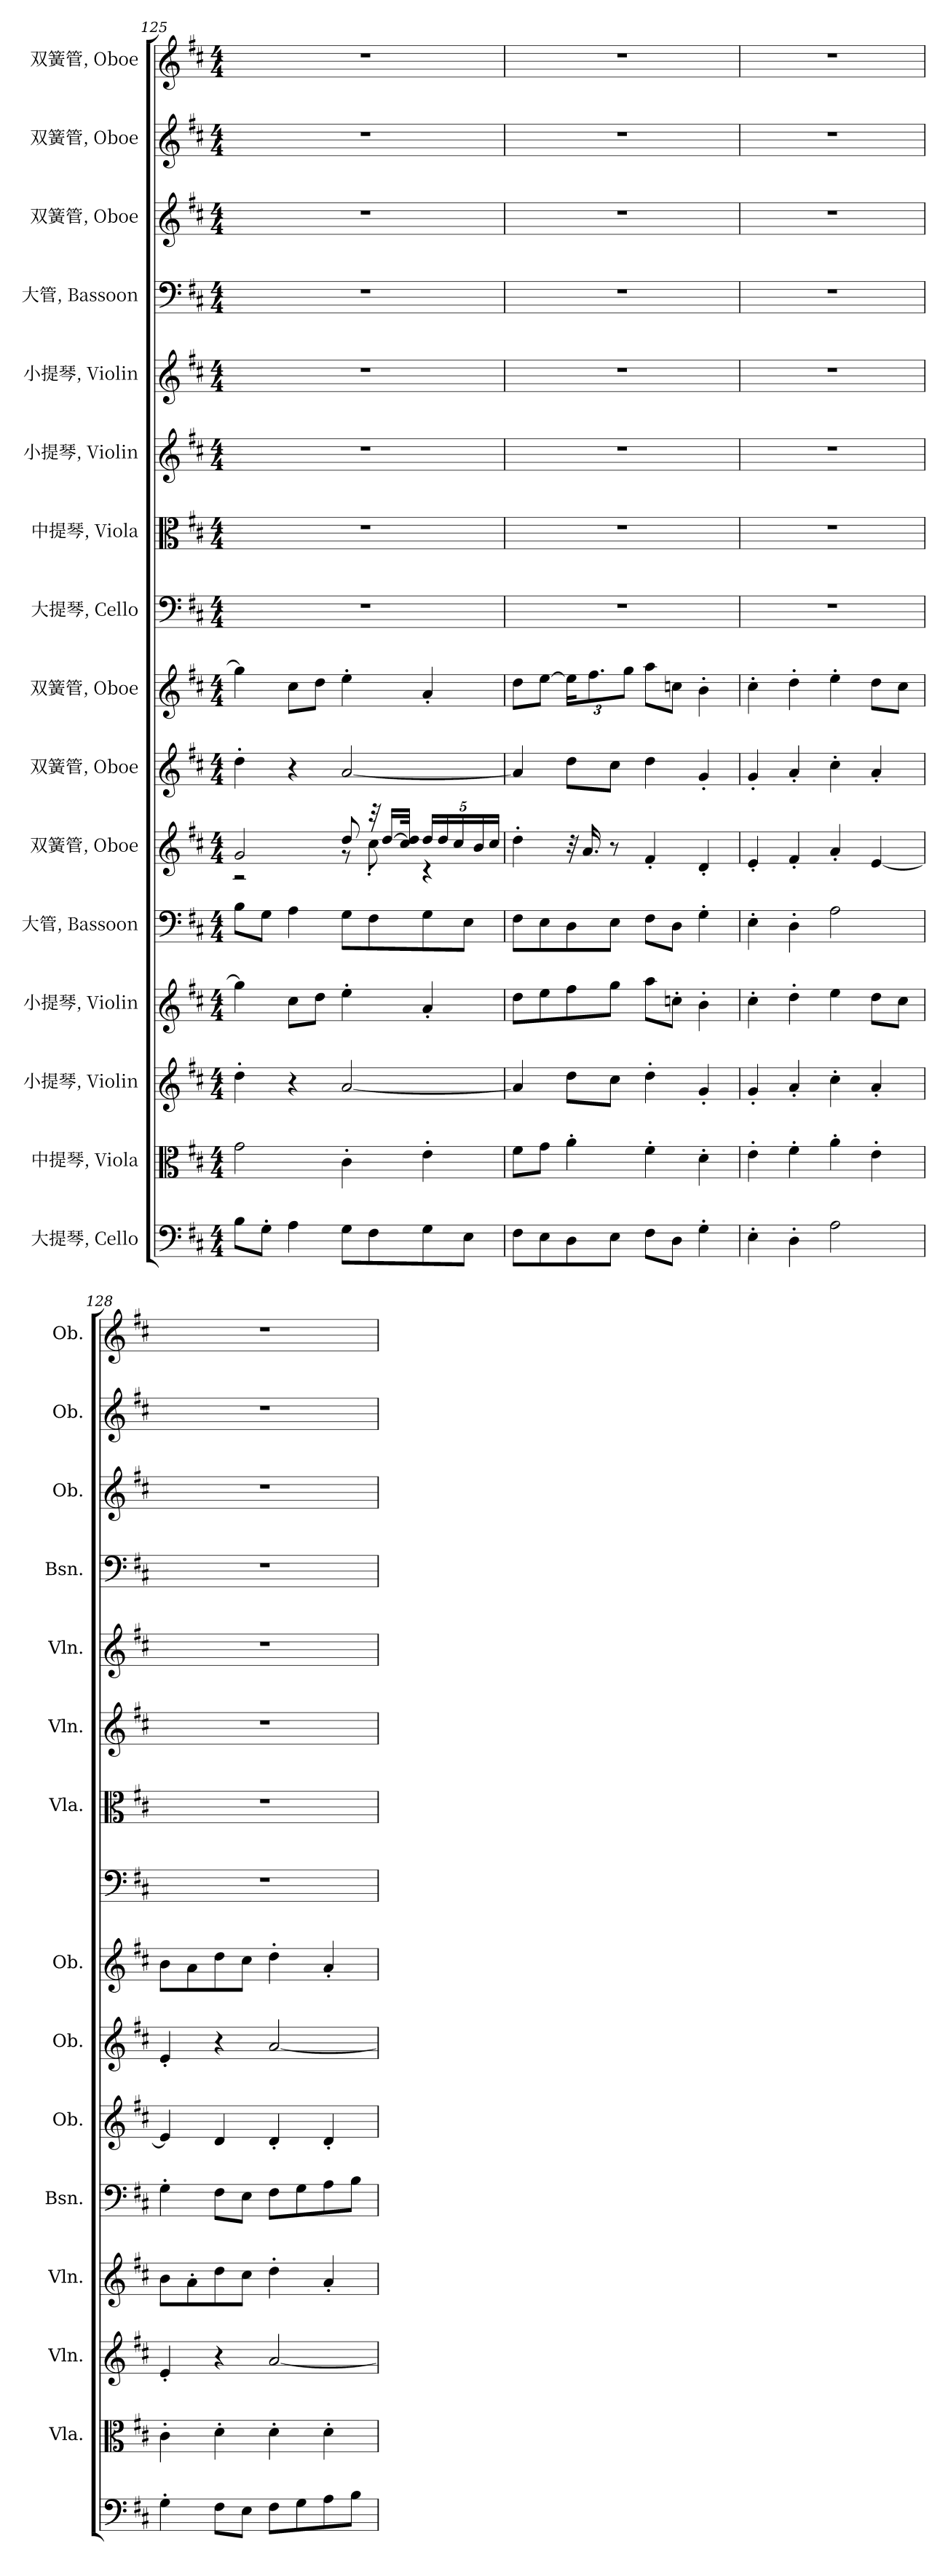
**kern	**kern	**kern	**kern	**kern	**kern	**kern	**kern	**kern	**kern	**kern	**kern	**kern	**kern	**kern	**kern
*part16	*part15	*part14	*part13	*part12	*part11	*part10	*part9	*part8	*part7	*part6	*part5	*part4	*part3	*part2	*part1
*staff16	*staff15	*staff14	*staff13	*staff12	*staff11	*staff10	*staff9	*staff8	*staff7	*staff6	*staff5	*staff4	*staff3	*staff2	*staff1
*I"大提琴, Cello	*I"中提琴, Viola	*I"小提琴, Violin	*I"小提琴, Violin	*I"大管, Bassoon	*I"双簧管, Oboe	*I"双簧管, Oboe	*I"双簧管, Oboe	*I"大提琴, Cello	*I"中提琴, Viola	*I"小提琴, Violin	*I"小提琴, Violin	*I"大管, Bassoon	*I"双簧管, Oboe	*I"双簧管, Oboe	*I"双簧管, Oboe
*	*I'Vla.	*I'Vln.	*I'Vln.	*I'Bsn.	*I'Ob.	*I'Ob.	*I'Ob.	*	*I'Vla.	*I'Vln.	*I'Vln.	*I'Bsn.	*I'Ob.	*I'Ob.	*I'Ob.
*clefF4	*clefC3	*clefG2	*clefG2	*clefF4	*clefG2	*clefG2	*clefG2	*clefF4	*clefC3	*clefG2	*clefG2	*clefF4	*clefG2	*clefG2	*clefG2
*k[f#c#]	*k[f#c#]	*k[f#c#]	*k[f#c#]	*k[f#c#]	*k[f#c#]	*k[f#c#]	*k[f#c#]	*k[f#c#]	*k[f#c#]	*k[f#c#]	*k[f#c#]	*k[f#c#]	*k[f#c#]	*k[f#c#]	*k[f#c#]
*M4/4	*M4/4	*M4/4	*M4/4	*M4/4	*M4/4	*M4/4	*M4/4	*M4/4	*M4/4	*M4/4	*M4/4	*M4/4	*M4/4	*M4/4	*M4/4
=125	=125	=125	=125	=125	=125	=125	=125	=125	=125	=125	=125	=125	=125	=125	=125
*	*	*	*	*	*^	*	*	*	*	*	*	*	*	*	*
8B\L	2g\	4dd'\	4gg\]	8B\L	2g/	2r	4dd'\	4gg\]	1r	1r	1r	1r	1r	1r	1r	1r
8G'\J	.	.	.	8G\J	.	.	.	.	.	.	.	.	.	.	.	.
4A\	.	4r	8cc#\L	4A\	.	.	4r	8cc#\L	.	.	.	.	.	.	.	.
.	.	.	8dd\J	.	.	.	.	8dd\J	.	.	.	.	.	.	.	.
8G\L	4c#'\	[2a/	4ee'\	8G\L	8dd/	8r	[2a/	4ee'\	.	.	.	.	.	.	.	.
8F#\	.	.	.	8F#\	32r	8cc#'\	.	.	.	.	.	.	.	.	.	.
.	.	.	.	.	[16dd/LL	.	.	.	.	.	.	.	.	.	.	.
.	.	.	.	.	32cc#/ 32dd/]JJk	.	.	.	.	.	.	.	.	.	.	.
*	*	*	*	*	*Xbrackettup	*	*	*	*	*	*	*	*	*	*	*
8G\	4e'\	.	4a'/	8G\	20dd/LL	4r	.	4a'/	.	.	.	.	.	.	.	.
.	.	.	.	.	20dd/	.	.	.	.	.	.	.	.	.	.	.
.	.	.	.	.	20cc#/	.	.	.	.	.	.	.	.	.	.	.
8E\J	.	.	.	8E\J	.	.	.	.	.	.	.	.	.	.	.	.
.	.	.	.	.	20b/	.	.	.	.	.	.	.	.	.	.	.
.	.	.	.	.	20cc#/JJ	.	.	.	.	.	.	.	.	.	.	.
*	*	*	*	*	*v	*v	*	*	*	*	*	*	*	*	*	*
=126	=126	=126	=126	=126	=126	=126	=126	=126	=126	=126	=126	=126	=126	=126	=126
8F#\L	8f#\L	4a/]	8dd\L	8F#\L	4dd'\	4a/]	8dd\L	1r	1r	1r	1r	1r	1r	1r	1r
8E\	8g\J	.	8ee\	8E\	.	.	[8ee\J	.	.	.	.	.	.	.	.
*	*	*	*	*	*	*	*Xbrackettup	*	*	*	*	*	*	*	*
8D\	4a'\	8dd\L	8ff#\	8D\	32r	8dd\L	24ee\KL]	.	.	.	.	.	.	.	.
.	.	.	.	.	16.a/	.	.	.	.	.	.	.	.	.	.
.	.	.	.	.	.	.	12.ff#\	.	.	.	.	.	.	.	.
8E\J	.	8cc#\J	8gg\J	8E\J	8r	8cc#\J	.	.	.	.	.	.	.	.	.
.	.	.	.	.	.	.	12gg\J	.	.	.	.	.	.	.	.
8F#\L	4f#'\	4dd'\	8aa\L	8F#\L	4f#'/	4dd\	8aa\L	.	.	.	.	.	.	.	.
8D\J	.	.	8ccn'\J	8D\J	.	.	8ccn\J	.	.	.	.	.	.	.	.
4G'\	4d'\	4g'/	4b'\	4G'\	4d'/	4g'/	4b'\	.	.	.	.	.	.	.	.
=127	=127	=127	=127	=127	=127	=127	=127	=127	=127	=127	=127	=127	=127	=127	=127
4E'\	4e'\	4g'/	4cc#'\	4E'\	4e'/	4g'/	4cc#'\	1r	1r	1r	1r	1r	1r	1r	1r
4D'\	4f#'\	4a'/	4dd'\	4D'\	4f#'/	4a'/	4dd'\	.	.	.	.	.	.	.	.
2A\	4a'\	4cc#'\	4ee\	2A\	4a'/	4cc#'\	4ee'\	.	.	.	.	.	.	.	.
.	4e'\	4a'/	8dd\L	.	[4e/	4a'/	8dd\L	.	.	.	.	.	.	.	.
.	.	.	8cc#\J	.	.	.	8cc#\J	.	.	.	.	.	.	.	.
!!LO:PB:g=z
=128	=128	=128	=128	=128	=128	=128	=128	=128	=128	=128	=128	=128	=128	=128	=128
4G'\	4c#'\	4e'/	8b\L	4G'\	4e/]	4e'/	8b\L	1r	1r	1r	1r	1r	1r	1r	1r
.	.	.	8a'\	.	.	.	8a\	.	.	.	.	.	.	.	.
8F#\L	4d'\	4r	8dd\	8F#\L	4d/	4r	8dd\	.	.	.	.	.	.	.	.
8E\J	.	.	8cc#\J	8E\J	.	.	8cc#\J	.	.	.	.	.	.	.	.
8F#\L	4d'\	[2a/	4dd'\	8F#\L	4d'/	[2a/	4dd'\	.	.	.	.	.	.	.	.
8G\	.	.	.	8G\	.	.	.	.	.	.	.	.	.	.	.
8A\	4d'\	.	4a'/	8A\	4d'/	.	4a'/	.	.	.	.	.	.	.	.
8B\J	.	.	.	8B\J	.	.	.	.	.	.	.	.	.	.	.
=	=	=	=	=	=	=	=	=	=	=	=	=	=	=	=
*-	*-	*-	*-	*-	*-	*-	*-	*-	*-	*-	*-	*-	*-	*-	*-
